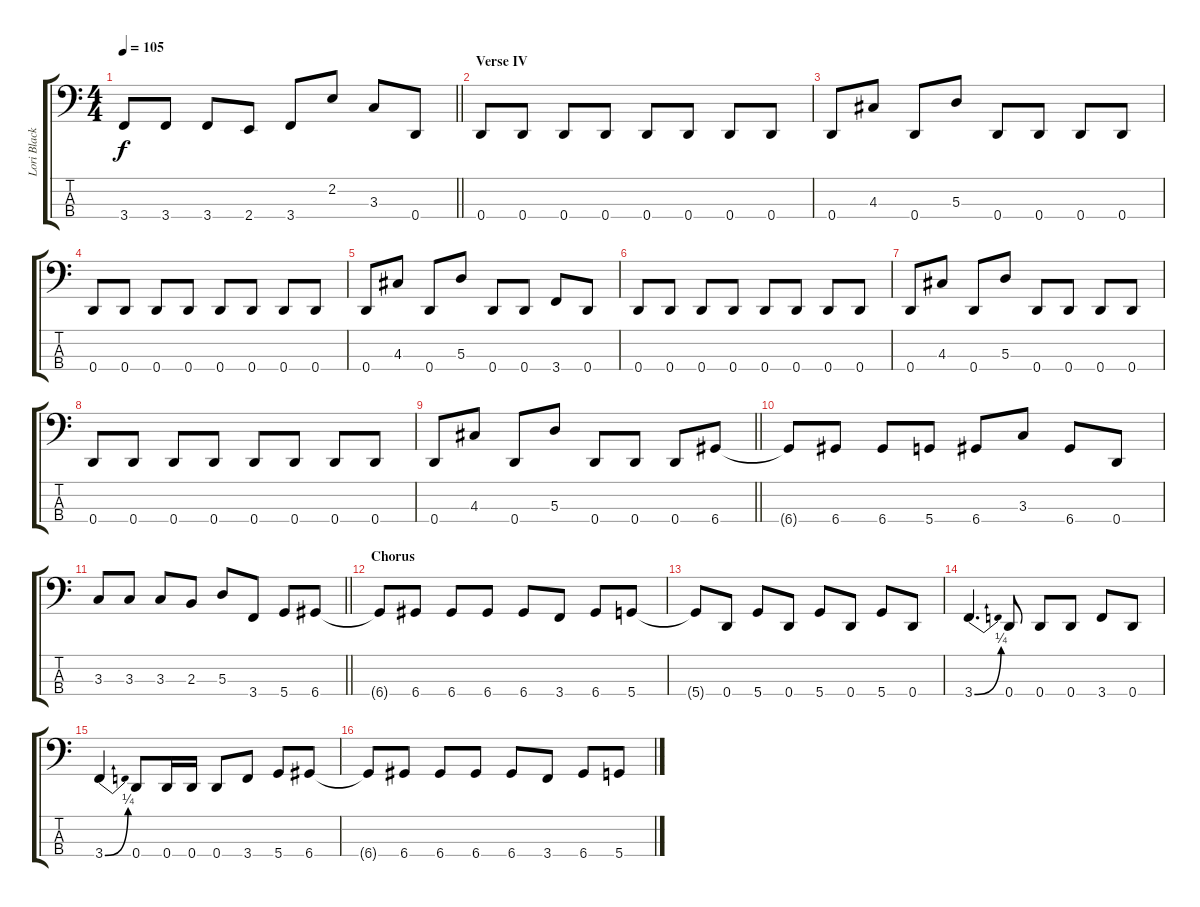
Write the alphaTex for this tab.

\track ("Lori Black" "Lori Black") {instrument slapbass2}
\staff {score tabs}
\tuning (G2 D2 A1 D1) {hide}
\ts (4 4)
\tempo 105
\clef f4
\barLineRight lightlight
\ks c
3.4.8{dy f} 3.4.8 3.4.8 2.4.8 3.4.8 2.2.8 3.3.8 0.4.8 |
\section ("" "Verse IV")
0.4.8 0.4.8 0.4.8 0.4.8 0.4.8 0.4.8 0.4.8 0.4.8 |
0.4.8 4.3.8 0.4.8 5.3.8 0.4.8 0.4.8 0.4.8 0.4.8 |
0.4.8 0.4.8 0.4.8 0.4.8 0.4.8 0.4.8 0.4.8 0.4.8 |
0.4.8 4.3.8 0.4.8 5.3.8 0.4.8 0.4.8 3.4.8 0.4.8 |
0.4.8 0.4.8 0.4.8 0.4.8 0.4.8 0.4.8 0.4.8 0.4.8 |
0.4.8 4.3.8 0.4.8 5.3.8 0.4.8 0.4.8 0.4.8 0.4.8 |
0.4.8 0.4.8 0.4.8 0.4.8 0.4.8 0.4.8 0.4.8 0.4.8 |
\barLineRight lightlight
0.4.8 4.3.8 0.4.8 5.3.8 0.4.8 0.4.8 0.4.8 6.4.8 |
6.4{t}.8 6.4.8 6.4.8 5.4.8 6.4.8 3.3.8 6.4.8 0.4.8 |
\barLineRight lightlight
3.3.8 3.3.8 3.3.8 2.3.8 5.3.8 3.4.8 5.4.8 6.4.8 |
\section ("" "Chorus")
6.4{t}.8 6.4.8 6.4.8 6.4.8 6.4.8 3.4.8 6.4.8 5.4.8 |
5.4{t}.8 0.4.8 5.4.8 0.4.8 5.4.8 0.4.8 5.4.8 0.4.8 |
3.4{be (bend 0 0 60 1)}.4{d} 0.4.8 0.4.8 0.4.8 3.4.8 0.4.8 |
3.4{be (bend 0 0 60 1)}.4 0.4.8 0.4.16 0.4.16 0.4.8 3.4.8 5.4.8 6.4.8 |
6.4{t}.8 6.4.8 6.4.8 6.4.8 6.4.8 3.4.8 6.4.8 5.4.8
